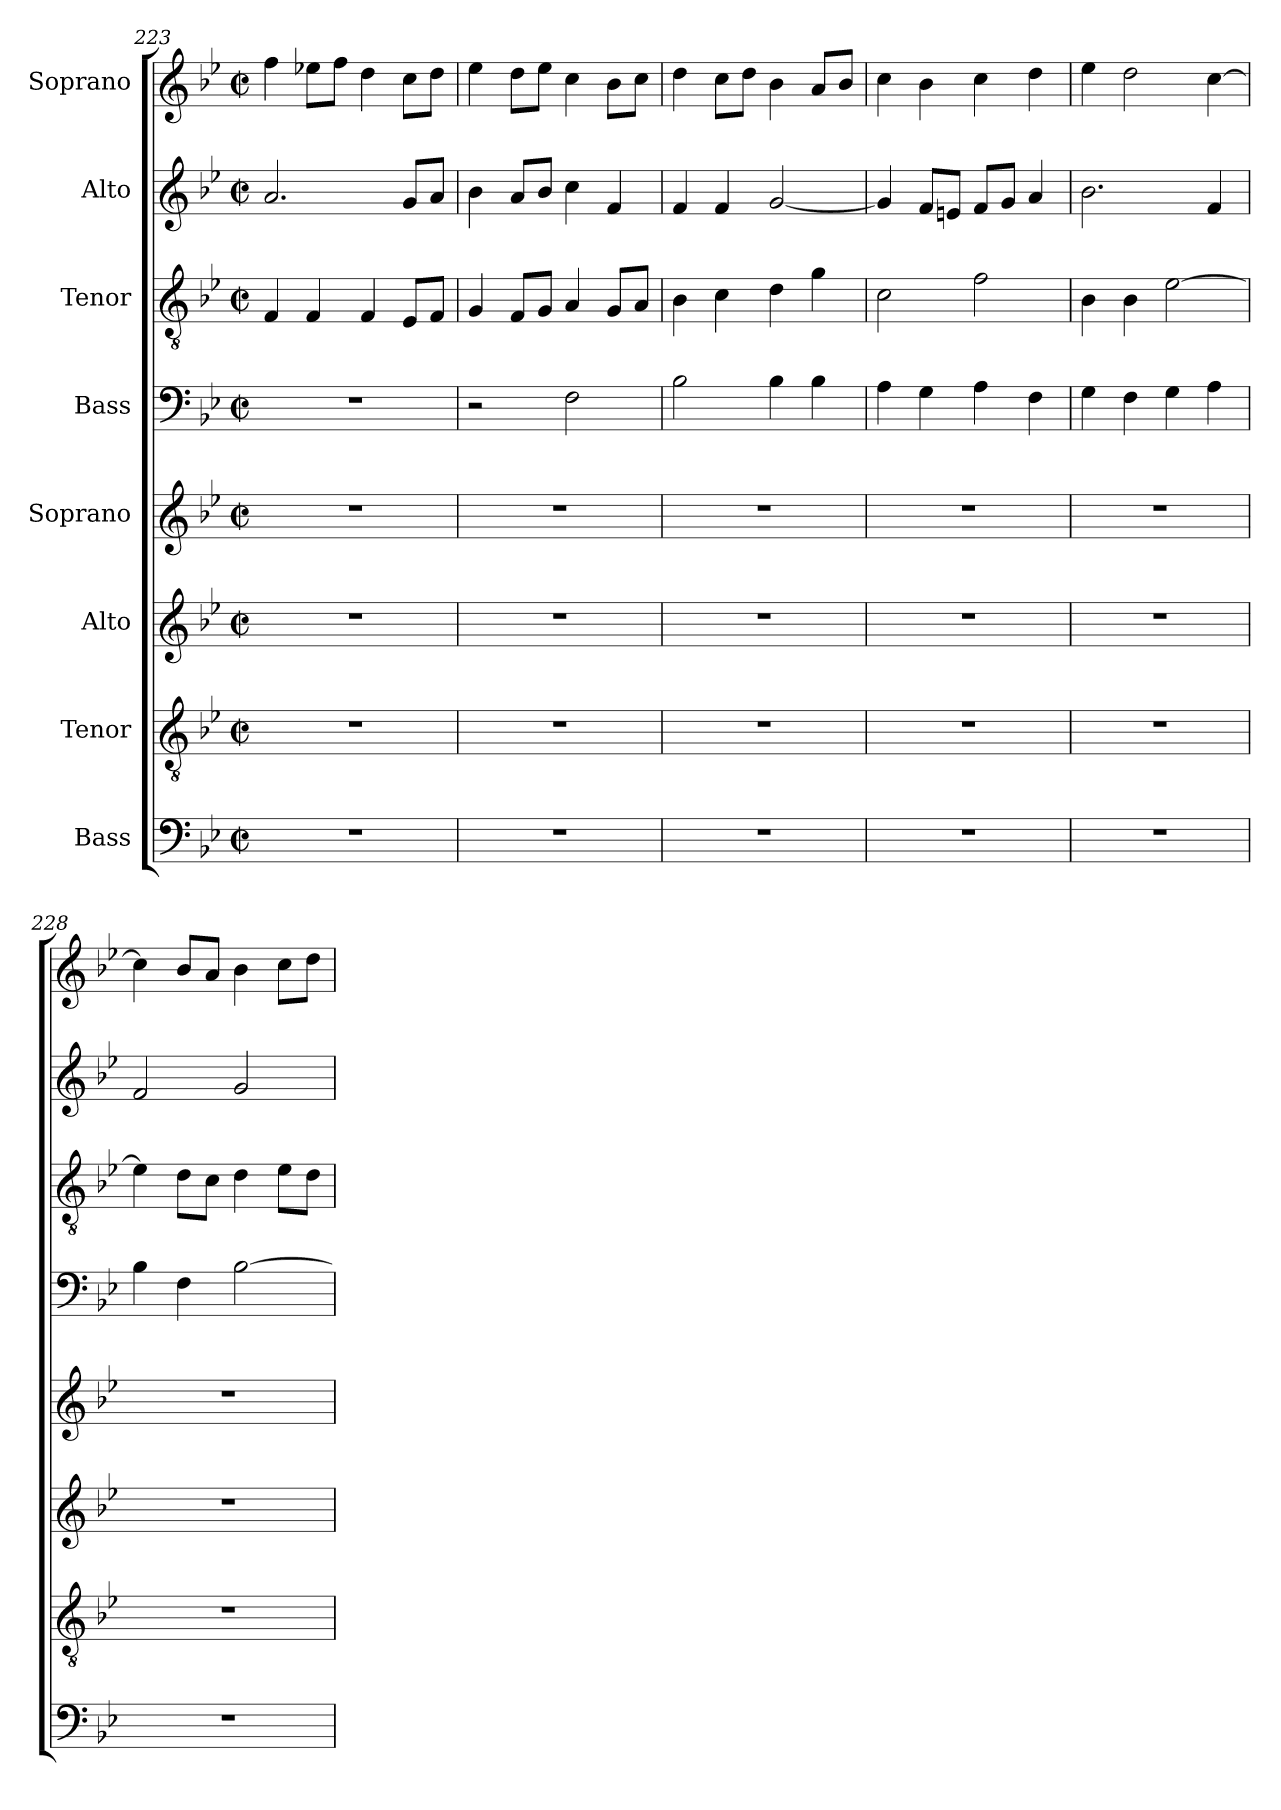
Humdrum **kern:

**kern	**kern	**kern	**kern	**kern	**kern	**kern	**kern
*part8	*part7	*part6	*part5	*part4	*part3	*part2	*part1
*staff8	*staff7	*staff6	*staff5	*staff4	*staff3	*staff2	*staff1
*I"Bass	*I"Tenor	*I"Alto	*I"Soprano	*I"Bass	*I"Tenor	*I"Alto	*I"Soprano
*clefF4	*clefGv2	*clefG2	*clefG2	*clefF4	*clefGv2	*clefG2	*clefG2
*k[b-e-]	*k[b-e-]	*k[b-e-]	*k[b-e-]	*k[b-e-]	*k[b-e-]	*k[b-e-]	*k[b-e-]
*B-:	*B-:	*B-:	*B-:	*B-:	*B-:	*B-:	*B-:
*M2/2	*M2/2	*M2/2	*M2/2	*M2/2	*M2/2	*M2/2	*M2/2
*met(c|)	*met(c|)	*met(c|)	*met(c|)	*met(c|)	*met(c|)	*met(c|)	*met(c|)
=223	=223	=223	=223	=223	=223	=223	=223
1r	1r	1r	1r	1r	4F/	2.a/	4ff\
.	.	.	.	.	4F/	.	8ee-X\L
.	.	.	.	.	.	.	8ff\J
.	.	.	.	.	4F/	.	4dd\
.	.	.	.	.	8E-/L	8g/L	8cc\L
.	.	.	.	.	8F/J	8a/J	8dd\J
!!LO:PB:g=z
=224	=224	=224	=224	=224	=224	=224	=224
1r	1r	1r	1r	2r	4G/	4b-\	4ee-\
.	.	.	.	.	8F/L	8a/L	8dd\L
.	.	.	.	.	8G/J	8b-/J	8ee-\J
.	.	.	.	2F\	4A/	4cc\	4cc\
.	.	.	.	.	8G/L	4f/	8b-\L
.	.	.	.	.	8A/J	.	8cc\J
=225	=225	=225	=225	=225	=225	=225	=225
1r	1r	1r	1r	2B-\	4B-\	4f/	4dd\
.	.	.	.	.	4c\	4f/	8cc\L
.	.	.	.	.	.	.	8dd\J
.	.	.	.	4B-\	4d\	[<2g/	4b-\
.	.	.	.	4B-\	4g\	.	8a/L
.	.	.	.	.	.	.	8b-/J
=226	=226	=226	=226	=226	=226	=226	=226
1r	1r	1r	1r	4A\	2c\	4g/]	4cc\
.	.	.	.	4G\	.	8f/L	4b-\
.	.	.	.	.	.	8en/J	.
.	.	.	.	4A\	2f\	8f/L	4cc\
.	.	.	.	.	.	8g/J	.
.	.	.	.	4F\	.	4a/	4dd\
=227	=227	=227	=227	=227	=227	=227	=227
1r	1r	1r	1r	4G\	4B-\	2.b-\	4ee-\
.	.	.	.	4F\	4B-\	.	2dd\
.	.	.	.	4G\	[>2e-\	.	.
.	.	.	.	4A\	.	4f/	[>4cc\
=228	=228	=228	=228	=228	=228	=228	=228
1r	1r	1r	1r	4B-\	4e-\]	2f/	4cc\]
.	.	.	.	4F\	8d\L	.	8b-/L
.	.	.	.	.	8c\J	.	8a/J
.	.	.	.	[>2B-\	4d\	2g/	4b-\
.	.	.	.	.	8e-\L	.	8cc\L
.	.	.	.	.	8d\J	.	8dd\J
=	=	=	=	=	=	=	=
*-	*-	*-	*-	*-	*-	*-	*-
